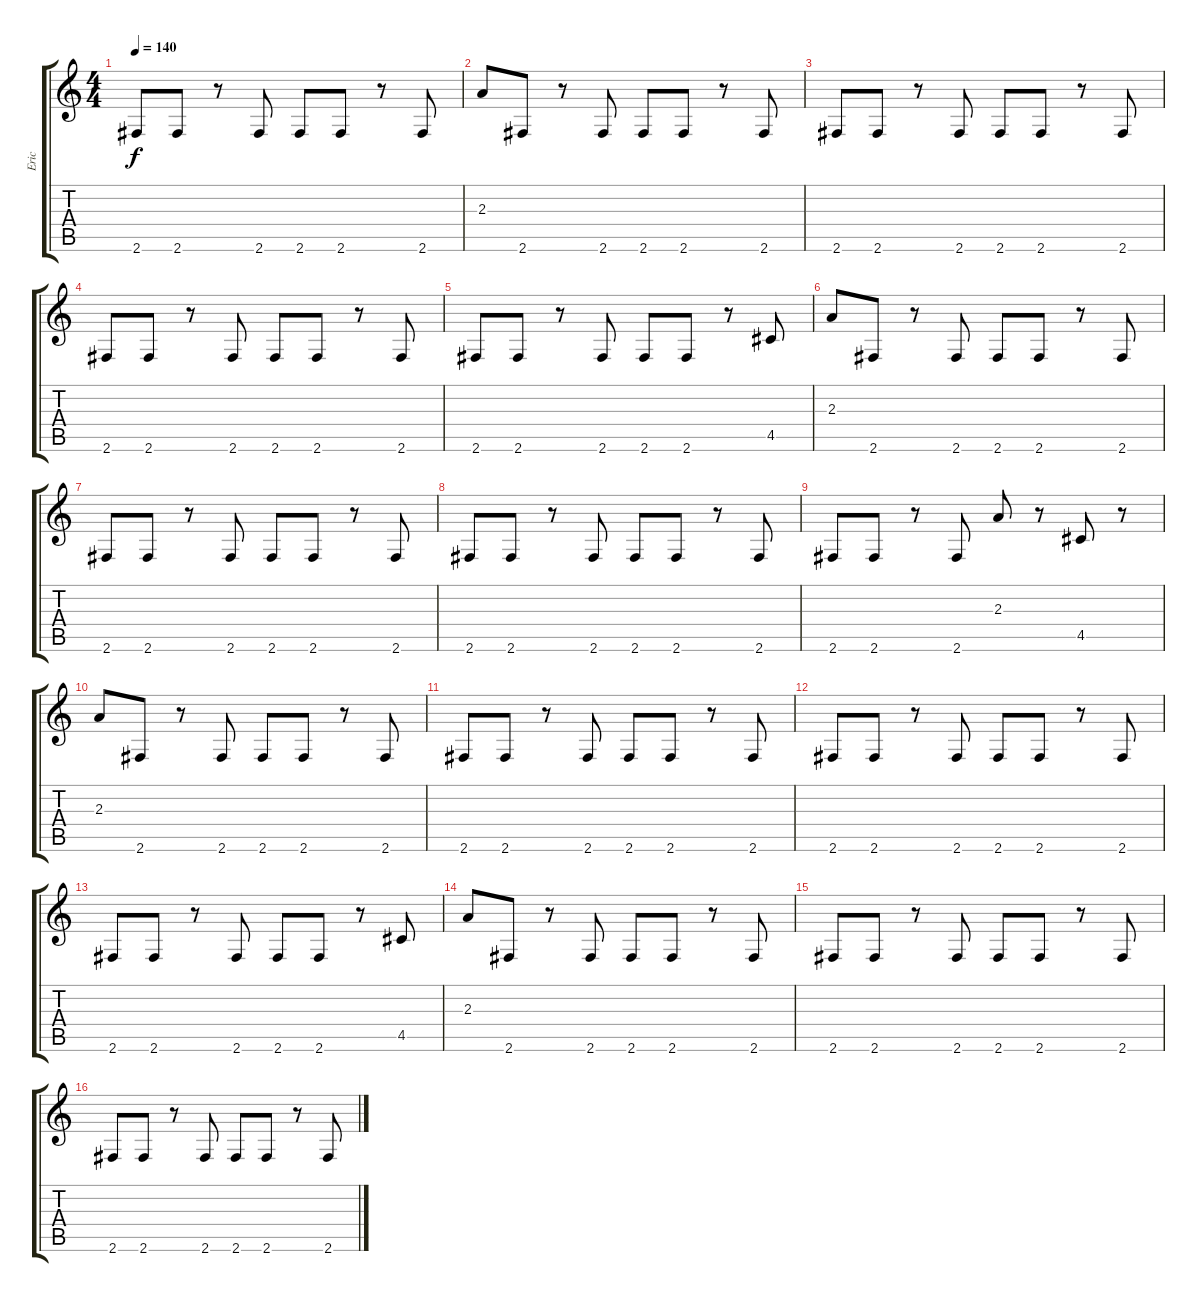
\track ("Eric" "Eric") {instrument acousticguitarsteel}
\staff {score tabs}
\tuning (E4 B3 G3 D3 A2 E2) {hide}
\ts (4 4)
\tempo 140
\clef g2
\ks c
2.6.8{dy f} 2.6.8 r.8 2.6.8 2.6.8 2.6.8 r.8 2.6.8 |
2.3.8 2.6.8 r.8 2.6.8 2.6.8 2.6.8 r.8 2.6.8 |
2.6.8 2.6.8 r.8 2.6.8 2.6.8 2.6.8 r.8 2.6.8 |
2.6.8 2.6.8 r.8 2.6.8 2.6.8 2.6.8 r.8 2.6.8 |
2.6.8 2.6.8 r.8 2.6.8 2.6.8 2.6.8 r.8 4.5.8 |
2.3.8 2.6.8 r.8 2.6.8 2.6.8 2.6.8 r.8 2.6.8 |
2.6.8 2.6.8 r.8 2.6.8 2.6.8 2.6.8 r.8 2.6.8 |
2.6.8 2.6.8 r.8 2.6.8 2.6.8 2.6.8 r.8 2.6.8 |
2.6.8 2.6.8 r.8 2.6.8 2.3.8 r.8 4.5.8 r.8 |
2.3.8 2.6.8 r.8 2.6.8 2.6.8 2.6.8 r.8 2.6.8 |
2.6.8 2.6.8 r.8 2.6.8 2.6.8 2.6.8 r.8 2.6.8 |
2.6.8 2.6.8 r.8 2.6.8 2.6.8 2.6.8 r.8 2.6.8 |
2.6.8 2.6.8 r.8 2.6.8 2.6.8 2.6.8 r.8 4.5.8 |
2.3.8 2.6.8 r.8 2.6.8 2.6.8 2.6.8 r.8 2.6.8 |
2.6.8 2.6.8 r.8 2.6.8 2.6.8 2.6.8 r.8 2.6.8 |
2.6.8 2.6.8 r.8 2.6.8 2.6.8 2.6.8 r.8 2.6.8
